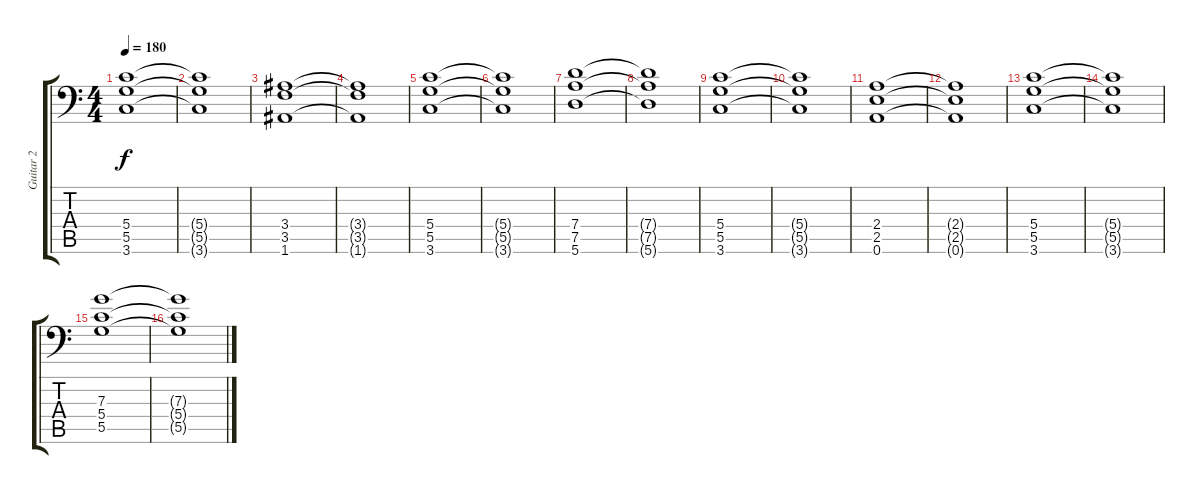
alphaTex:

\track ("Guitar 2" "Guitar 2") {instrument distortionguitar}
\staff {score tabs}
\tuning (A3 E3 C3 G2 D2 A1) {hide}
\ts (4 4)
\tempo 180
\clef f4
\ks c
(5.4 5.5 3.6).1{dy f} |
(5.4{t} 5.5{t} 3.6{t}).1 |
(3.4 3.5 1.6).1 |
(3.4{t} 3.5{t} 1.6{t}).1 |
(5.4 5.5 3.6).1 |
(5.4{t} 5.5{t} 3.6{t}).1 |
(7.4 7.5 5.6).1 |
(7.4{t} 7.5{t} 5.6{t}).1 |
(5.4 5.5 3.6).1 |
(5.4{t} 5.5{t} 3.6{t}).1 |
(2.4 2.5 0.6).1 |
(2.4{t} 2.5{t} 0.6{t}).1 |
(5.4 5.5 3.6).1 |
(5.4{t} 5.5{t} 3.6{t}).1 |
(7.3 5.4 5.5).1 |
(7.3{t} 5.4{t} 5.5{t}).1
